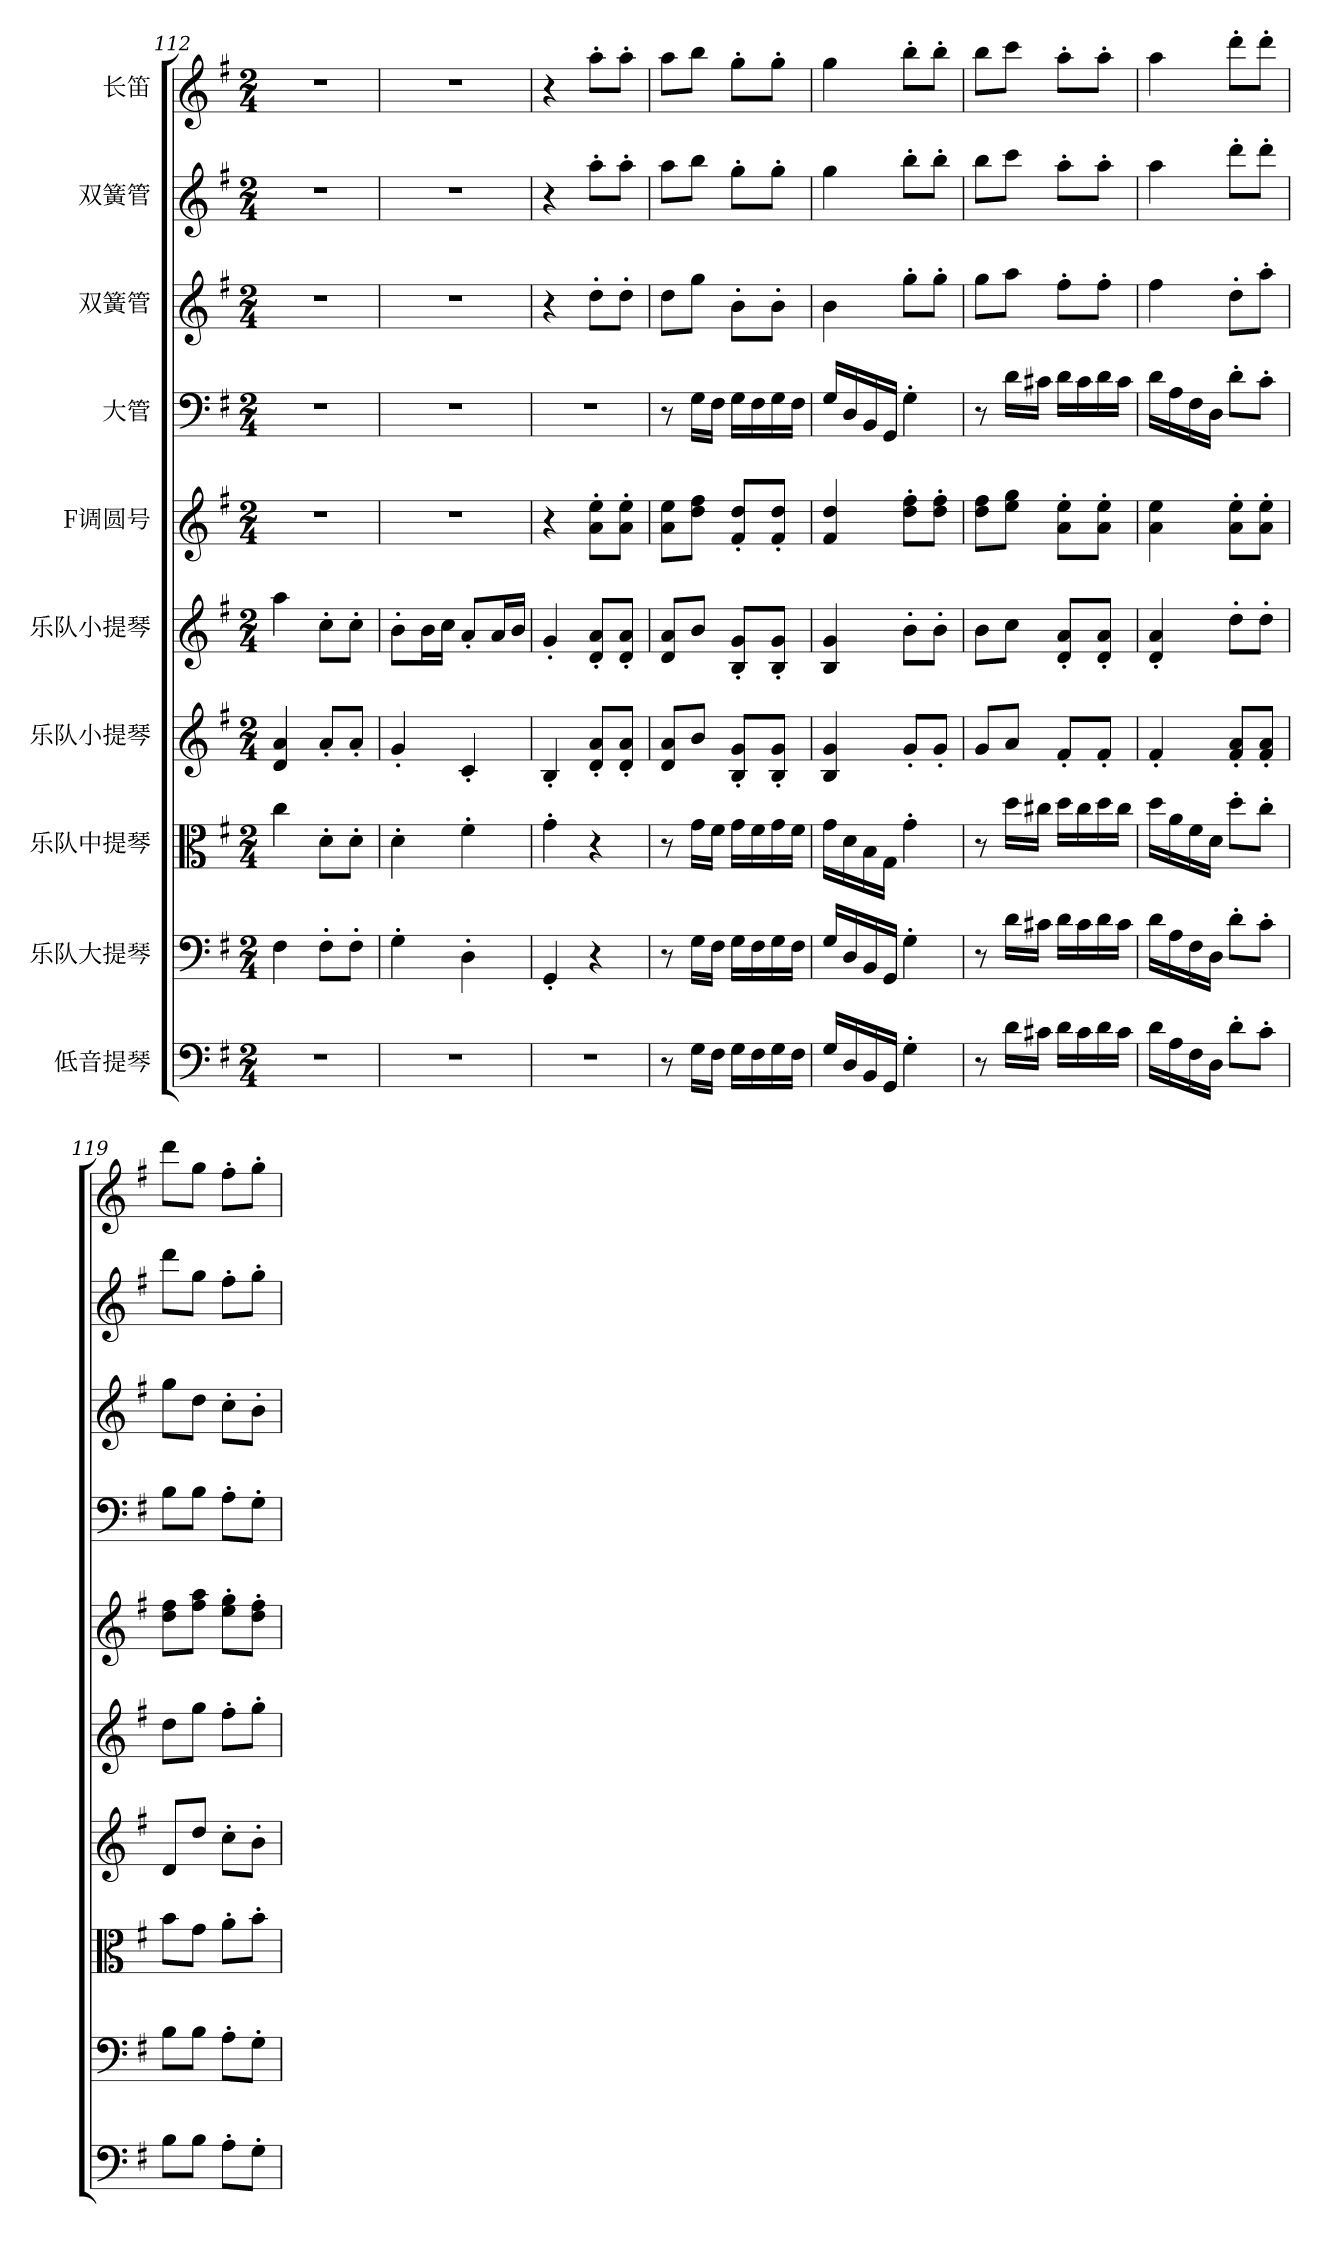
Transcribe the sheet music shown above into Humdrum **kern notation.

**kern	**kern	**kern	**kern	**kern	**kern	**kern	**kern	**kern	**kern
*part10	*part9	*part8	*part7	*part6	*part5	*part4	*part3	*part2	*part1
*staff10	*staff9	*staff8	*staff7	*staff6	*staff5	*staff4	*staff3	*staff2	*staff1
*I"低音提琴	*I"乐队大提琴	*I"乐队中提琴	*I"乐队小提琴	*I"乐队小提琴	*I"F调圆号	*I"大管	*I"双簧管	*I"双簧管	*I"长笛
*clefF4	*clefF4	*clefC3	*clefG2	*clefG2	*clefG2	*clefF4	*clefG2	*clefG2	*clefG2
*ITrd7c12	*	*	*	*	*ITrd4c7	*	*	*	*
*k[f#]	*k[f#]	*k[f#]	*k[f#]	*k[f#]	*k[]	*k[f#]	*k[f#]	*k[f#]	*k[f#]
*M2/4	*M2/4	*M2/4	*M2/4	*M2/4	*M2/4	*M2/4	*M2/4	*M2/4	*M2/4
=112	=112	=112	=112	=112	=112	=112	=112	=112	=112
2r	4F#\	4cc\	4d/ 4a/	4aa\	2r	2r	2r	2r	2r
.	8F#'\L	8d'\L	8a'/L	8cc'\L	.	.	.	.	.
.	8F#'\J	8d'\J	8a'/J	8cc'\J	.	.	.	.	.
!!LO:PB:g=z
=113	=113	=113	=113	=113	=113	=113	=113	=113	=113
2r	4G'\	4d'\	4g'/	8b'\L	2r	2r	2r	2r	2r
.	.	.	.	16b\L	.	.	.	.	.
.	.	.	.	16cc\JJ	.	.	.	.	.
.	4D'\	4f#'\	4c'/	8a'/L	.	.	.	.	.
.	.	.	.	16a/L	.	.	.	.	.
.	.	.	.	16b/JJ	.	.	.	.	.
=114	=114	=114	=114	=114	=114	=114	=114	=114	=114
2r	4GG'/	4g'\	4B'/	4g'/	4r	2r	4r	4r	4r
.	4r	4r	8d/' 8a/'L	8d/' 8a/'L	8d\' 8a\'L	.	8dd'\L	8aa'\L	8aa'\L
.	.	.	8d/' 8a/'J	8d/' 8a/'J	8d\' 8a\'J	.	8dd'\J	8aa'\J	8aa'\J
=115	=115	=115	=115	=115	=115	=115	=115	=115	=115
8r	8r	8r	8d/ 8a/L	8d/ 8a/L	8d\ 8a\L	8r	8dd\L	8aa\L	8aa\L
16GG\LL	16G\LL	16g\LL	8b/J	8b/J	8g\ 8b\J	16G\LL	8gg\J	8bb\J	8bb\J
16FF#\JJ	16F#\JJ	16f#\JJ	.	.	.	16F#\JJ	.	.	.
16GG\LL	16G\LL	16g\LL	8B/' 8g/'L	8B/' 8g/'L	8B/' 8g/'L	16G\LL	8b'\L	8gg'\L	8gg'\L
16FF#\	16F#\	16f#\	.	.	.	16F#\	.	.	.
16GG\	16G\	16g\	8B/' 8g/'J	8B/' 8g/'J	8B/' 8g/'J	16G\	8b'\J	8gg'\J	8gg'\J
16FF#\JJ	16F#\JJ	16f#\JJ	.	.	.	16F#\JJ	.	.	.
=116	=116	=116	=116	=116	=116	=116	=116	=116	=116
16GG/LL	16G/LL	16g\LL	4B/ 4g/	4B/ 4g/	4B/ 4g/	16G/LL	4b\	4gg\	4gg\
16DD/	16D/	16d\	.	.	.	16D/	.	.	.
16BBB/	16BB/	16B\	.	.	.	16BB/	.	.	.
16GGG/JJ	16GG/JJ	16G\JJ	.	.	.	16GG/JJ	.	.	.
4GG'\	4G'\	4g'\	8g'/L	8b'\L	8g\' 8b\'L	4G'\	8gg'\L	8bb'\L	8bb'\L
.	.	.	8g'/J	8b'\J	8g\' 8b\'J	.	8gg'\J	8bb'\J	8bb'\J
=117	=117	=117	=117	=117	=117	=117	=117	=117	=117
8r	8r	8r	8g/L	8b\L	8g\ 8b\L	8r	8gg\L	8bb\L	8bb\L
16D\LL	16d\LL	16dd\LL	8a/J	8cc\J	8a\ 8cc\J	16d\LL	8aa\J	8ccc\J	8ccc\J
16C#X\JJ	16c#X\JJ	16cc#X\JJ	.	.	.	16c#X\JJ	.	.	.
16D\LL	16d\LL	16dd\LL	8f#'/L	8d/' 8a/'L	8d\' 8a\'L	16d\LL	8ff#'\L	8aa'\L	8aa'\L
16C#\	16c#\	16cc#\	.	.	.	16c#\	.	.	.
16D\	16d\	16dd\	8f#'/J	8d/' 8a/'J	8d\' 8a\'J	16d\	8ff#'\J	8aa'\J	8aa'\J
16C#\JJ	16c#\JJ	16cc#\JJ	.	.	.	16c#\JJ	.	.	.
!!LO:PB:g=z
=118	=118	=118	=118	=118	=118	=118	=118	=118	=118
16D\LL	16d\LL	16dd\LL	4f#'/	4d/' 4a/'	4d\ 4a\	16d\LL	4ff#\	4aa\	4aa\
16AA\	16A\	16a\	.	.	.	16A\	.	.	.
16FF#\	16F#\	16f#\	.	.	.	16F#\	.	.	.
16DD\JJ	16D\JJ	16d\JJ	.	.	.	16D\JJ	.	.	.
8D'\L	8d'\L	8dd'\L	8f#/' 8a/'L	8dd'\L	8d\' 8a\'L	8d'\L	8dd'\L	8ddd'\L	8ddd'\L
8C'\J	8c'\J	8cc'\J	8f#/' 8a/'J	8dd'\J	8d\' 8a\'J	8c'\J	8aa'\J	8ddd'\J	8ddd'\J
=119	=119	=119	=119	=119	=119	=119	=119	=119	=119
8BB\L	8B\L	8b\L	8d/L	8dd\L	8g\ 8b\L	8B\L	8gg\L	8ddd\L	8ddd\L
8BB\J	8B\J	8g\J	8dd/J	8gg\J	8b\ 8dd\J	8B\J	8dd\J	8gg\J	8gg\J
8AA'\L	8A'\L	8a'\L	8cc'\L	8ff#'\L	8a\' 8cc\'L	8A'\L	8cc'\L	8ff#'\L	8ff#'\L
8GG'\J	8G'\J	8b'\J	8b'\J	8gg'\J	8g\' 8b\'J	8G'\J	8b'\J	8gg'\J	8gg'\J
=	=	=	=	=	=	=	=	=	=
*-	*-	*-	*-	*-	*-	*-	*-	*-	*-
